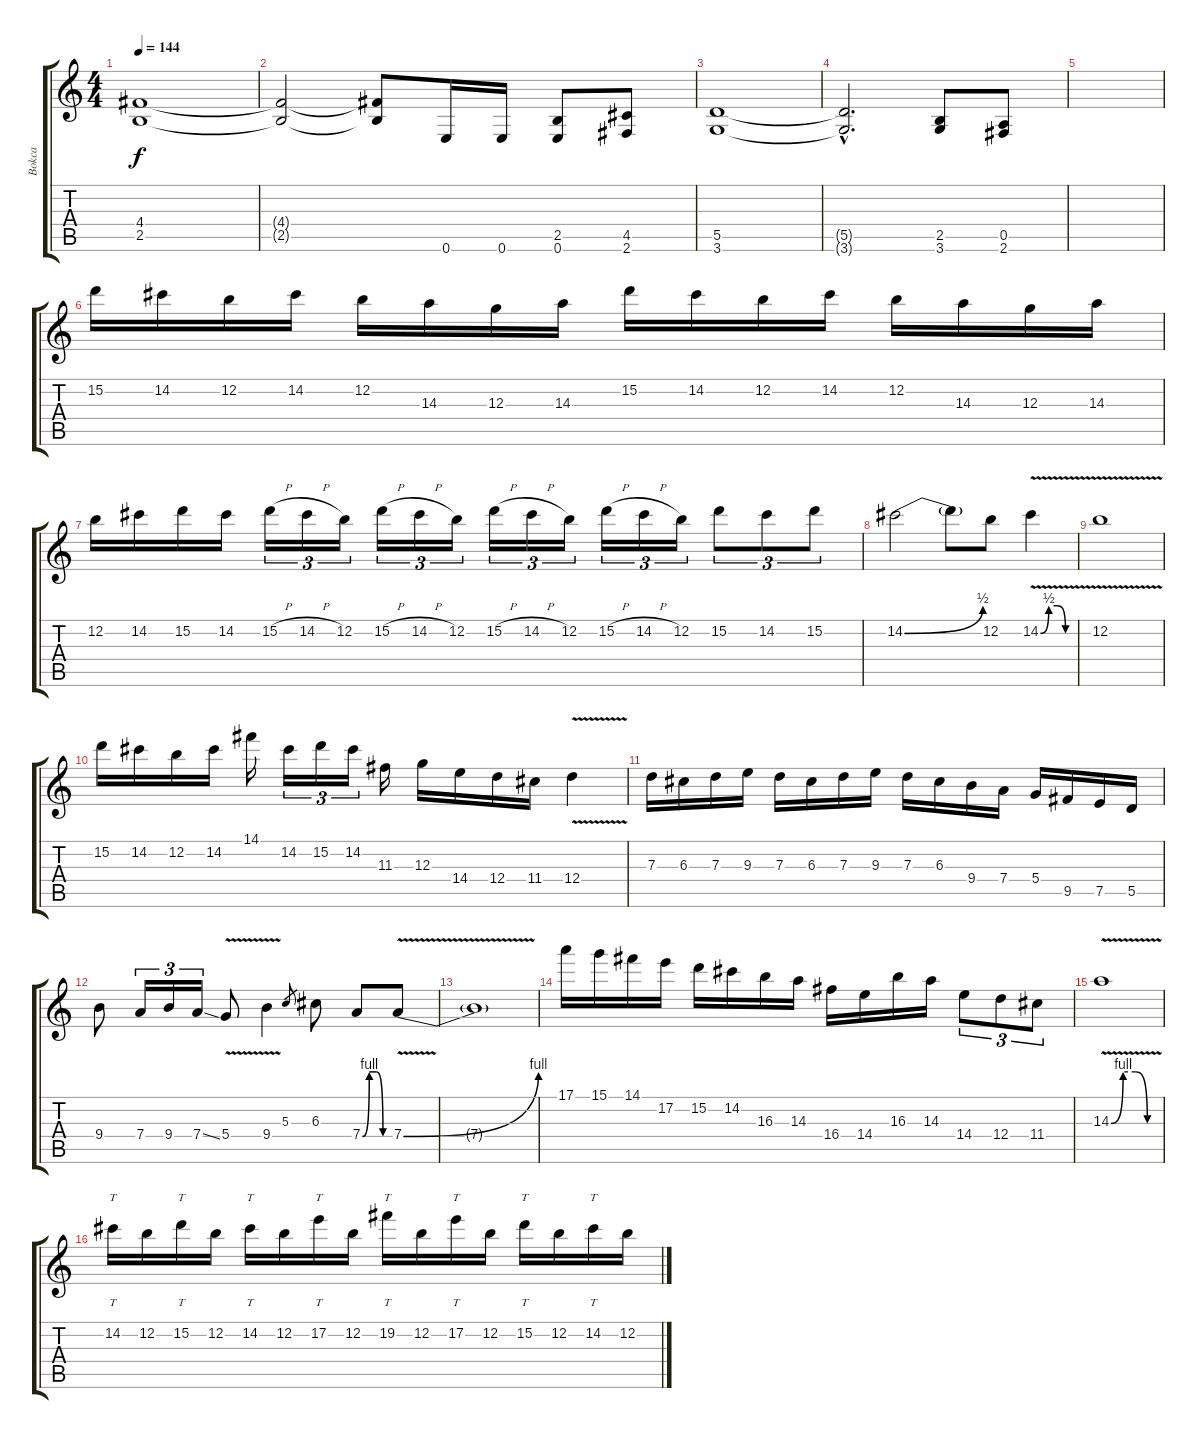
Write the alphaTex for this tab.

\track ("Bokca" "Bokca") {instrument distortionguitar}
\staff {score tabs}
\tuning (E4 B3 G3 D3 A2 E2) {hide}
\ts (4 4)
\tempo 144
\clef g2
\ks c
(4.4 2.5).1{dy f} |
(4.4{t} 2.5{t}).2 (4.4{t} 2.5{t}).8 0.6.16 0.6.16 (2.5 0.6).8 (4.5 2.6).8 |
(5.5 3.6).1 |
(5.5{hac t} 3.6{hac t}).2{d} (2.5 3.6).8 (0.5 2.6).8 |
|
15.2.16{volume 15} 14.2.16 12.2.16 14.2.16 12.2.16 14.3.16 12.3.16 14.3.16 15.2.16 14.2.16 12.2.16 14.2.16 12.2.16 14.3.16 12.3.16 14.3.16 |
12.2.16 14.2.16 15.2.16 14.2.16 15.2{h}.16{tu (3 2)} 14.2{h}.16{tu (3 2)} 12.2.16{tu (3 2)} 15.2{h}.16{tu (3 2)} 14.2{h}.16{tu (3 2)} 12.2.16{tu (3 2)} 15.2{h}.16{tu (3 2)} 14.2{h}.16{tu (3 2)} 12.2.16{tu (3 2)} 15.2{h}.16{tu (3 2)} 14.2{h}.16{tu (3 2)} 12.2.16{tu (3 2)} 15.2.8{tu (3 2)} 14.2.8{tu (3 2)} 15.2.8{tu (3 2)} |
14.2{be (bend 0 0 60 2)}.2 14.2{t}.8 12.2.8 14.2{be (custom 0 0 15 2 30 2 45 0 60 0) v}.4 |
12.2{v}.1 |
15.2.16 14.2.16 12.2.16 14.2.16 14.1.16 14.2.16{tu (3 2)} 15.2.16{tu (3 2)} 14.2.16{tu (3 2)} 11.3.16 12.3.16 14.4.16 12.4.16 11.4.16 12.4{v}.4 |
7.3.16 6.3.16 7.3.16 9.3.16 7.3.16 6.3.16 7.3.16 9.3.16 7.3.16 6.3.16 9.4.16 7.4.16 5.4.16 9.5.16 7.5.16 5.5.16 |
9.4.8 7.4.16{tu (3 2)} 9.4.16{tu (3 2)} 7.4{ss}.16{tu (3 2)} 5.4{v}.8 9.4{v}.4 5.3.8{gr} 6.3.8 7.4{be (custom 0 0 15 4 30 4 45 0 60 0)}.8 7.4{be (bend 0 0 60 4) v}.8 |
7.4{t}.1 |
17.1.16 15.1.16 14.1.16 17.2.16 15.2.16 14.2.16 16.3.16 14.3.16 16.4.16 14.4.16 16.3.16 14.3.16 14.4.8{tu (3 2)} 12.4.8{tu (3 2)} 11.4.8{tu (3 2)} |
14.3{be (custom 0 0 15 4 30 4 45 0 60 0) v}.1 |
14.2.16{tt} 12.2.16 15.2.16{tt} 12.2.16 14.2.16{tt} 12.2.16 17.2.16{tt} 12.2.16 19.2.16{tt} 12.2.16 17.2.16{tt} 12.2.16 15.2.16{tt} 12.2.16 14.2.16{tt} 12.2.16
